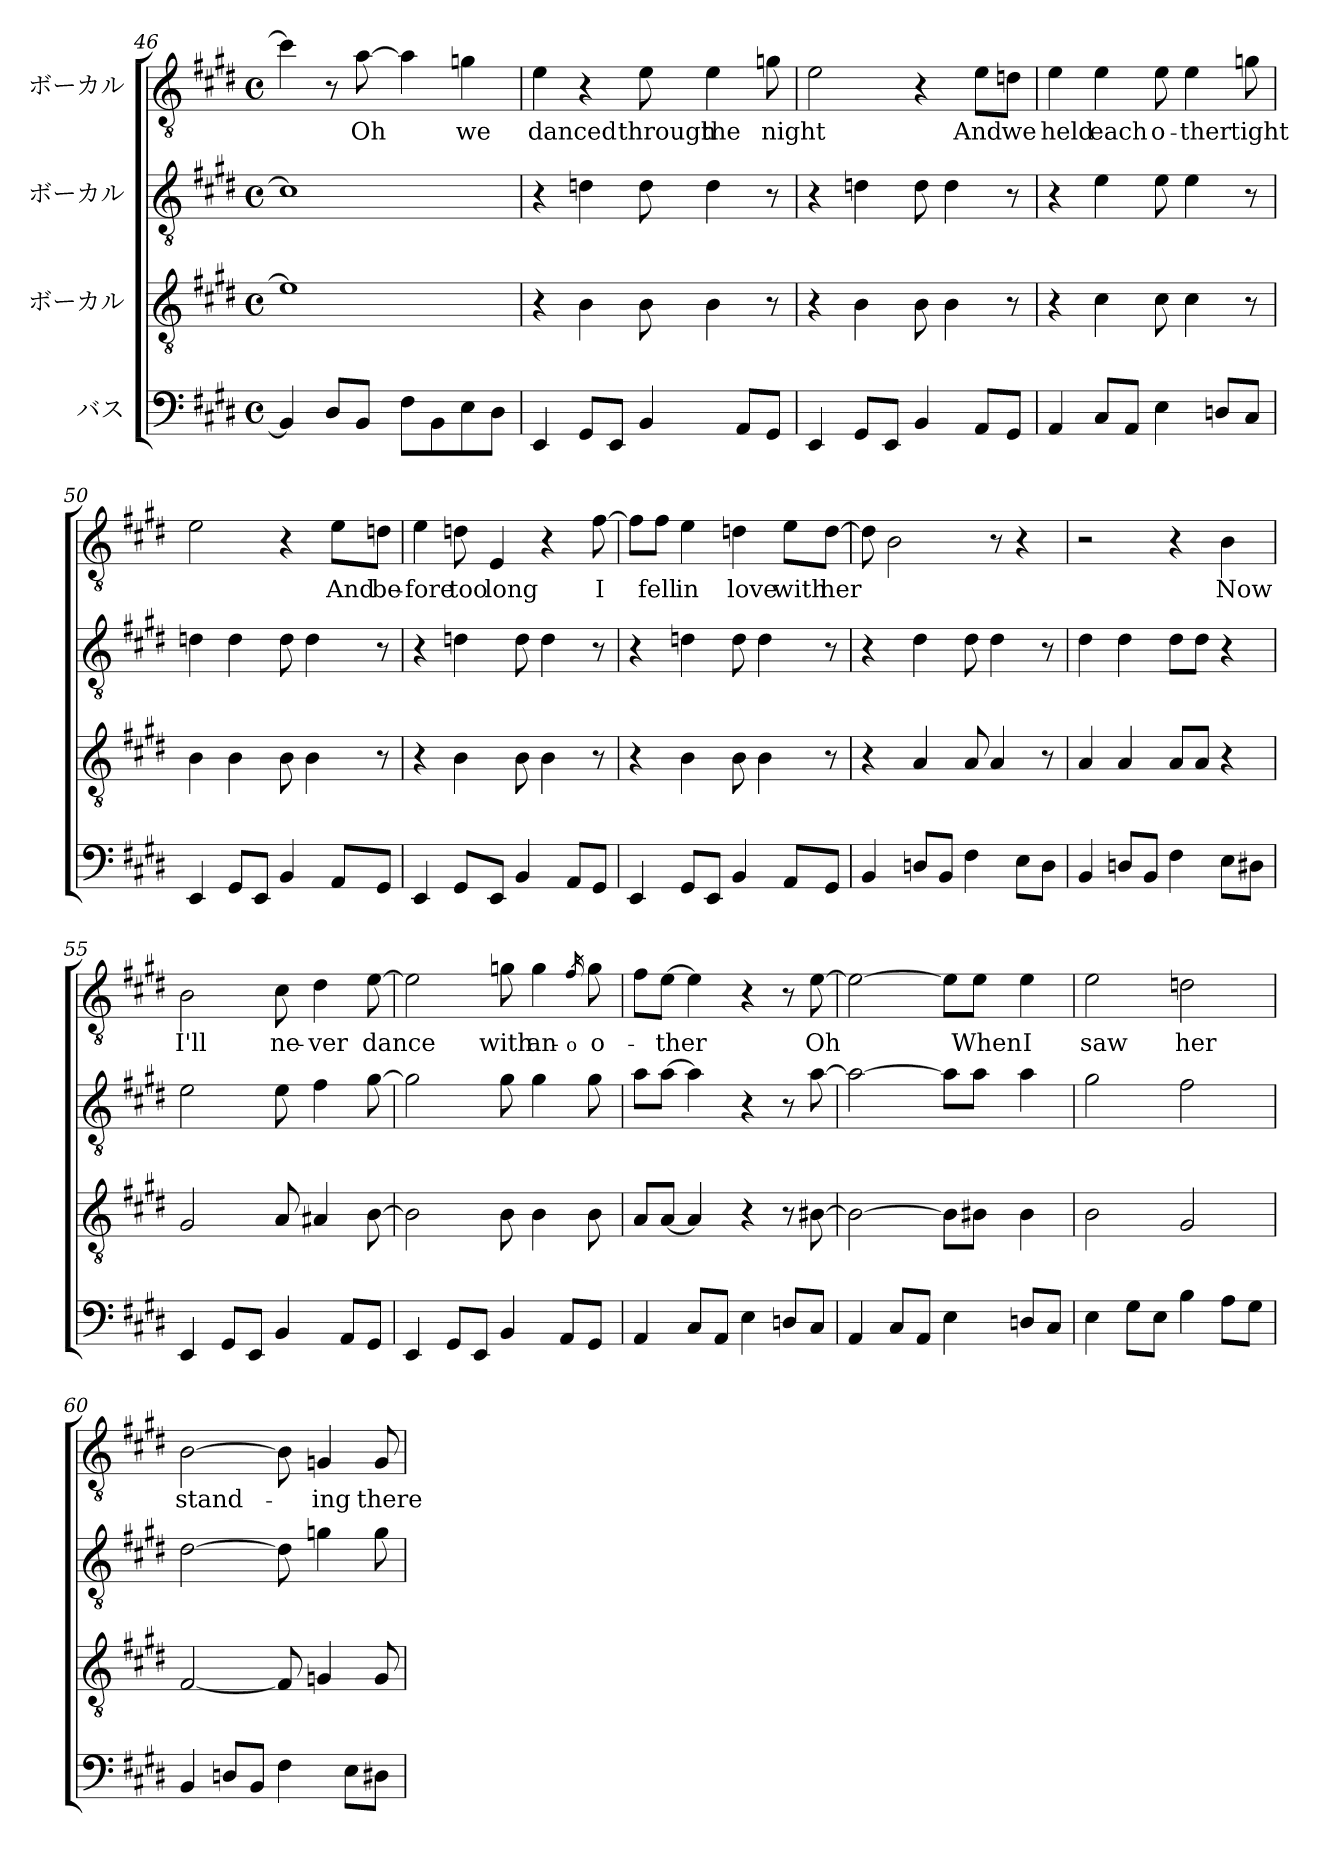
**kern	**kern	**kern	**kern	**text
*part4	*part3	*part2	*part1	*part1
*staff4	*staff3	*staff2	*staff1	*staff1
*I"バス	*I"ボーカル	*I"ボーカル	*I"ボーカル	*
*clefF4	*clefGv2	*clefGv2	*clefGv2	*
*k[f#c#g#d#]	*k[f#c#g#d#]	*k[f#c#g#d#]	*k[f#c#g#d#]	*
*M4/4	*M4/4	*M4/4	*M4/4	*
*met(c)	*met(c)	*met(c)	*met(c)	*
=46	=46	=46	=46	=46
4BB/]	1e]	1c#]	4cc#\]	.
8D#/L	.	.	8r	.
8BB/J	.	.	[8a\	Oh
8F#\L	.	.	4a\]	.
8BB\	.	.	.	.
8E\	.	.	4gn\	we
8D#\J	.	.	.	.
=47	=47	=47	=47	=47
4EE/	4r	4r	4e\	danced
8GG#/L	4B\	4dn\	4r	.
8EE/J	.	.	.	.
4BB/	8B\	8d\	8e\	through
.	4B\	4d\	4e\	the
8AA/L	.	.	.	.
8GG#/J	8r	8r	8gn\	night
=48	=48	=48	=48	=48
4EE/	4r	4r	2e\	.
8GG#/L	4B\	4dn\	.	.
8EE/J	.	.	.	.
4BB/	8B\	8d\	4r	.
.	4B\	4d\	.	.
8AA/L	.	.	8e\L	And
8GG#/J	8r	8r	8dn\J	we
!!LO:LB:g=z
=49	=49	=49	=49	=49
4AA/	4r	4r	4e\	held
8C#/L	4c#\	4e\	4e\	each
8AA/J	.	.	.	.
4E\	8c#\	8e\	8e\	o-
.	4c#\	4e\	4e\	-ther
8Dn/L	.	.	.	.
8C#/J	8r	8r	8gn\	tight
=50	=50	=50	=50	=50
4EE/	4B\	4dn\	2e\	.
8GG#/L	4B\	4d\	.	.
8EE/J	.	.	.	.
4BB/	8B\	8d\	4r	.
.	4B\	4d\	.	.
8AA/L	.	.	8e\L	And
8GG#/J	8r	8r	8dn\J	be-
=51	=51	=51	=51	=51
4EE/	4r	4r	4e\	-fore
8GG#/L	4B\	4dn\	8dn\	too
8EE/J	.	.	4E/	long
4BB/	8B\	8d\	.	.
.	4B\	4d\	4r	.
8AA/L	.	.	.	.
8GG#/J	8r	8r	[8f#\	I
=52	=52	=52	=52	=52
4EE/	4r	4r	8f#\L]	.
.	.	.	8f#\J	fell
8GG#/L	4B\	4dn\	4e\	in
8EE/J	.	.	.	.
4BB/	8B\	8d\	4dn\	love
.	4B\	4d\	.	.
8AA/L	.	.	8e\L	with
8GG#/J	8r	8r	[8d\J	her
!!LO:LB:g=z
=53	=53	=53	=53	=53
4BB/	4r	4r	8d\]	.
.	.	.	2B\	.
8Dn/L	4A/	4d#\	.	.
8BB/J	.	.	.	.
4F#\	8A/	8d#\	.	.
.	4A/	4d#\	8r	.
8E\L	.	.	4r	.
8D\J	8r	8r	.	.
=54	=54	=54	=54	=54
4BB/	4A/	4d#\	2r	.
8Dn/L	4A/	4d#\	.	.
8BB/J	.	.	.	.
4F#\	8A/L	8d#\L	4r	.
.	8A/J	8d#\J	.	.
8E\L	4r	4r	4B\	Now
8D#X\J	.	.	.	.
=55	=55	=55	=55	=55
4EE/	2G#/	2e\	2B\	I'll
8GG#/L	.	.	.	.
8EE/J	.	.	.	.
4BB/	8A/	8e\	8c#\	ne-
.	4A#X/	4f#\	4d#\	-ver
8AA/L	.	.	.	.
8GG#/J	[8B\	[8g#\	[8e\	dance
=56	=56	=56	=56	=56
4EE/	2B\]	2g#\]	2e\]	.
8GG#/L	.	.	.	.
8EE/J	.	.	.	.
4BB/	8B\	8g#\	8gn\	with
.	4B\	4g#\	4g\	an-
8AA/L	.	.	.	.
.	.	.	16qf#/	-o-
8GG#/J	8B\	8g#\	8g\	-o-
!!LO:PB:g=z
=57	=57	=57	=57	=57
4AA/	8A/L	8a\L	8f#\L	.
.	[8A/J	[8a\J	[8e\J	-ther
8C#/L	4A/]	4a\]	4e\]	.
8AA/J	.	.	.	.
4E\	4r	4r	4r	.
8Dn/L	8r	8r	8r	.
8C#/J	[8B#X\	[8a\	[8e\	Oh
=58	=58	=58	=58	=58
4AA/	2B#\_	2a\_	2e\_	.
8C#/L	.	.	.	.
8AA/J	.	.	.	.
4E\	8B#\L]	8a\L]	8e\L]	.
.	8B#X\J	8a\J	8e\J	When
8Dn/L	4B#\	4a\	4e\	I
8C#/J	.	.	.	.
=59	=59	=59	=59	=59
4E\	2B\	2g#\	2e\	saw
8G#\L	.	.	.	.
8E\J	.	.	.	.
4B\	2G#/	2f#\	2dn\	her
8A\L	.	.	.	.
8G#\J	.	.	.	.
=60	=60	=60	=60	=60
4BB/	[2F#/	[2d#\	[2B\	stand-
8Dn/L	.	.	.	.
8BB/J	.	.	.	.
4F#\	8F#/]	8d#\]	8B\]	.
.	4Gn/	4gn\	4Gn/	-ing
8E\L	.	.	.	.
8D#X\J	8G/	8g\	8G/	there
=	=	=	=	=
*-	*-	*-	*-	*-
